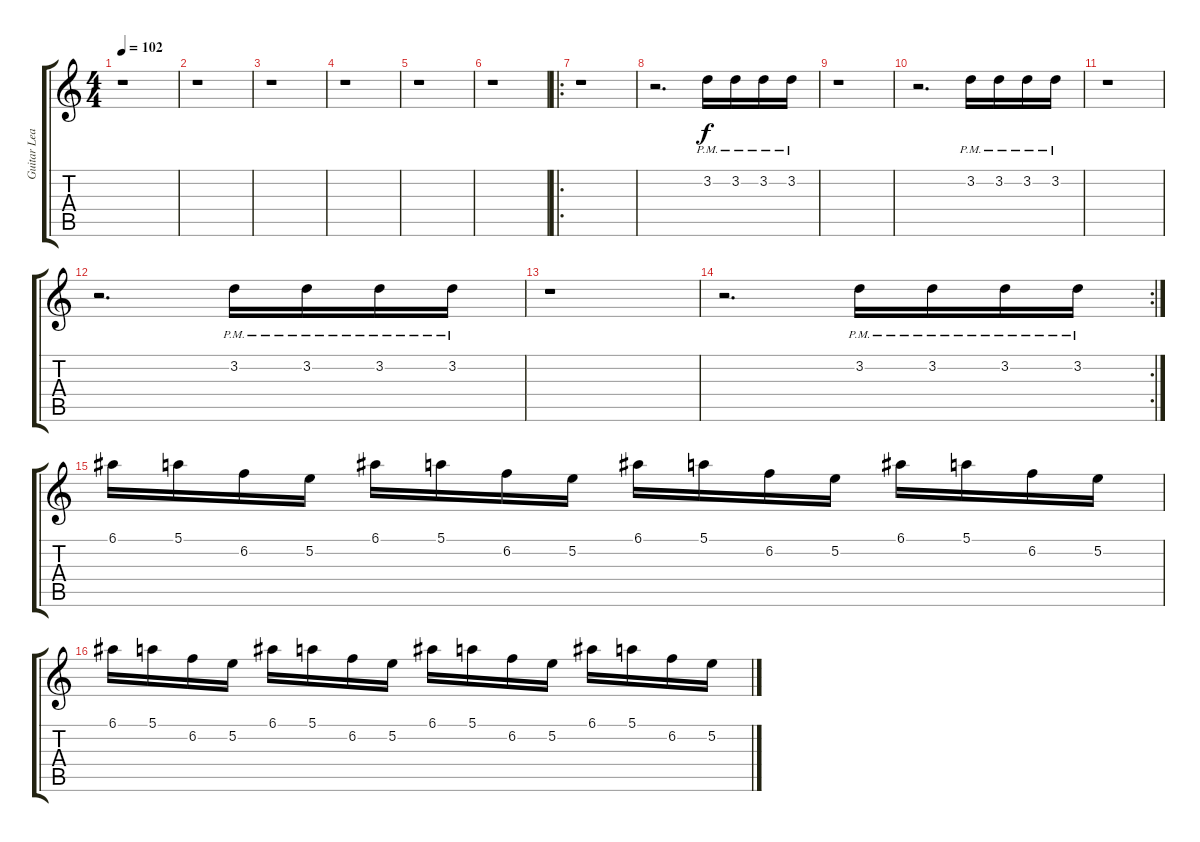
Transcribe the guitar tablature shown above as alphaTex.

\track ("Guitar Lead" "Guitar Lea") {instrument overdrivenguitar}
\staff {score tabs}
\tuning (E4 B3 G3 D3 A2 E2) {hide}
\ts (4 4)
\tempo 102
\clef g2
\ks c
r.1{dy f} |
r.1 |
r.1 |
r.1 |
r.1 |
r.1 |
\ro
r.1 |
r.2{d} 3.2{pm}.16 3.2{pm}.16 3.2{pm}.16 3.2{pm}.16 |
r.1 |
r.2{d} 3.2{pm}.16 3.2{pm}.16 3.2{pm}.16 3.2{pm}.16 |
r.1 |
r.2{d} 3.2{pm}.16 3.2{pm}.16 3.2{pm}.16 3.2{pm}.16 |
r.1 |
\rc 2
r.2{d} 3.2{pm}.16 3.2{pm}.16 3.2{pm}.16 3.2{pm}.16 |
6.1.16 5.1.16 6.2.16 5.2.16 6.1.16 5.1.16 6.2.16 5.2.16 6.1.16 5.1.16 6.2.16 5.2.16 6.1.16 5.1.16 6.2.16 5.2.16 |
6.1.16 5.1.16 6.2.16 5.2.16 6.1.16 5.1.16 6.2.16 5.2.16 6.1.16 5.1.16 6.2.16 5.2.16 6.1.16 5.1.16 6.2.16 5.2.16
